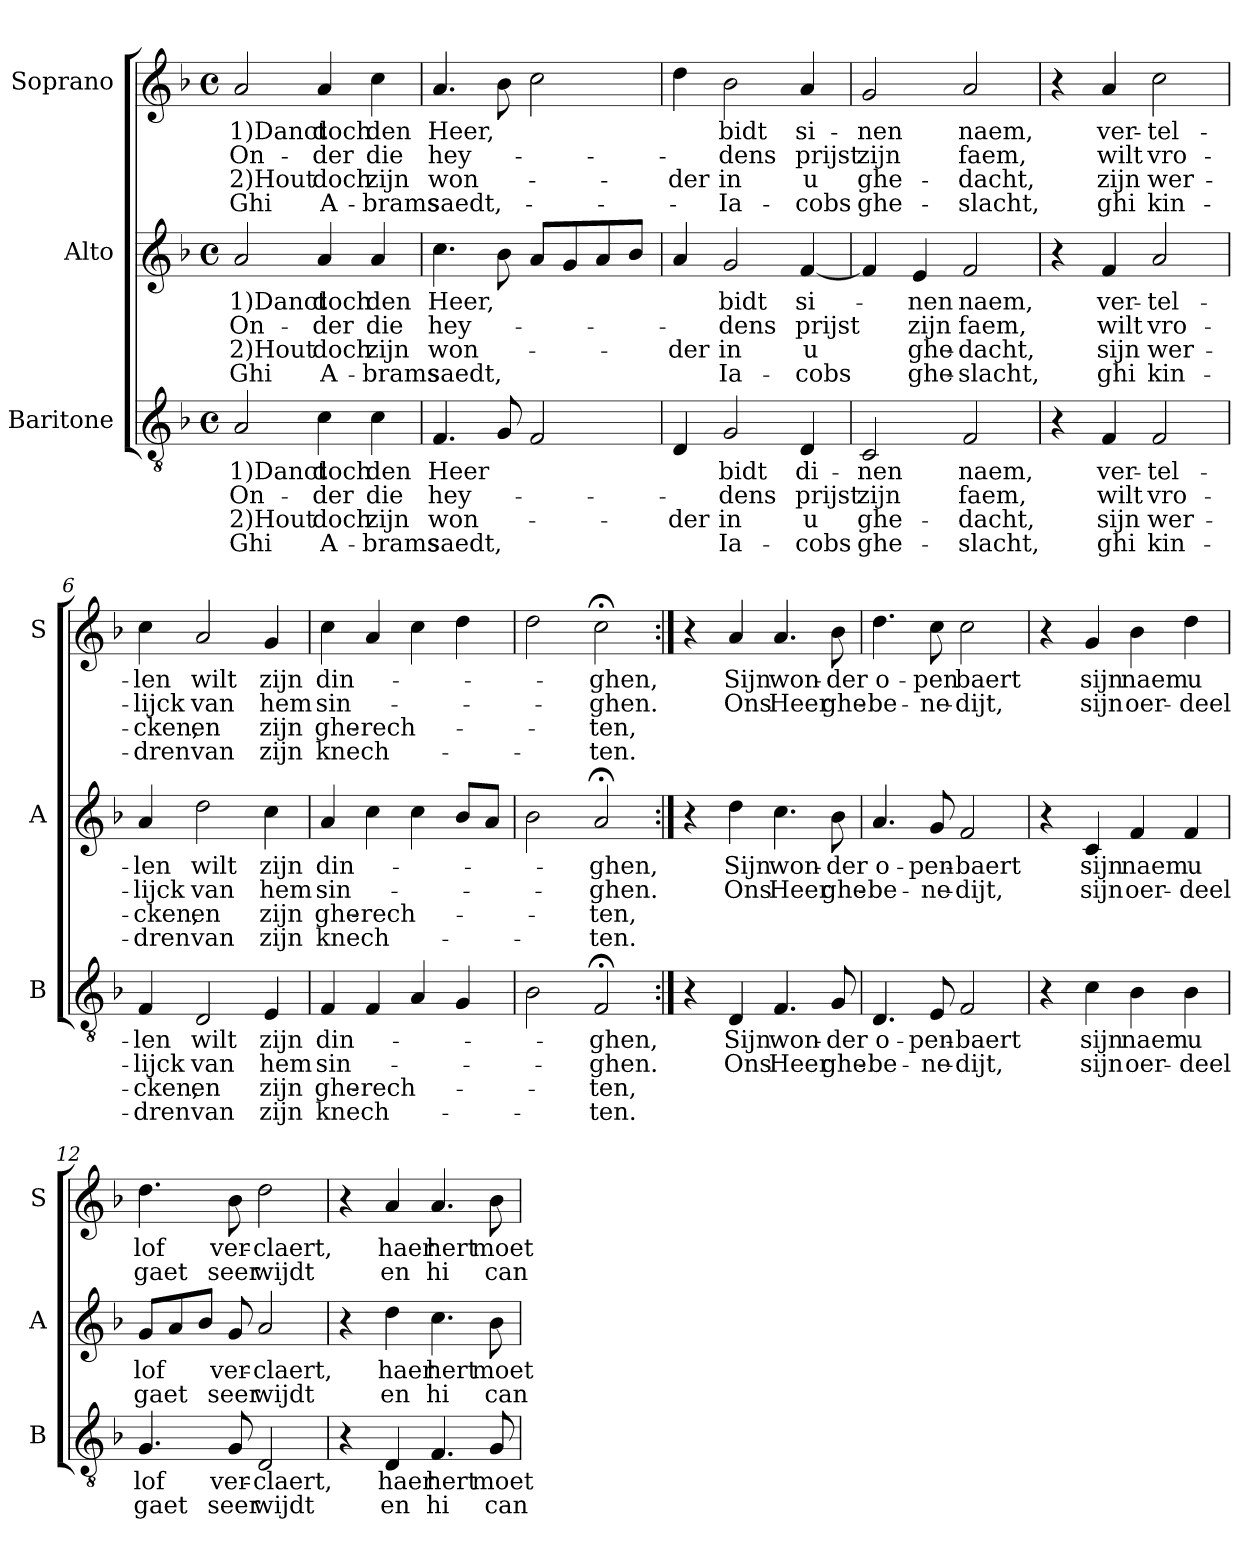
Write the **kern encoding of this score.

**kern	**text	**text	**text	**text	**kern	**text	**text	**text	**text	**kern	**text	**text	**text	**text
*part3	*part3	*part3	*part3	*part3	*part2	*part2	*part2	*part2	*part2	*part1	*part1	*part1	*part1	*part1
*staff3	*staff3	*staff3	*staff3	*staff3	*staff2	*staff2	*staff2	*staff2	*staff2	*staff1	*staff1	*staff1	*staff1	*staff1
*I"Baritone	*	*	*	*	*I"Alto	*	*	*	*	*I"Soprano	*	*	*	*
*I'B	*	*	*	*	*I'A	*	*	*	*	*I'S	*	*	*	*
*clefGv2	*	*	*	*	*clefG2	*	*	*	*	*clefG2	*	*	*	*
*k[b-]	*	*	*	*	*k[b-]	*	*	*	*	*k[b-]	*	*	*	*
*F:	*	*	*	*	*F:	*	*	*	*	*F:	*	*	*	*
*M4/4	*	*	*	*	*M4/4	*	*	*	*	*M4/4	*	*	*	*
*met(c)	*	*	*	*	*met(c)	*	*	*	*	*met(c)	*	*	*	*
=1	=1	=1	=1	=1	=1	=1	=1	=1	=1	=1	=1	=1	=1	=1
!	!LO:LY:b	!LO:LY:b	!LO:LY:b	!LO:LY:b	!	!LO:LY:b	!LO:LY:b	!LO:LY:b	!LO:LY:b	!	!LO:LY:b	!LO:LY:b	!LO:LY:b	!LO:LY:b
2A/	1)Danct	On-	2)Hout	Ghi	2a/	1)Danct	On-	2)Hout	Ghi	2a/	1)Danct	On-	2)Hout	Ghi
!	!LO:LY:b	!LO:LY:b	!LO:LY:b	!LO:LY:b	!	!LO:LY:b	!LO:LY:b	!LO:LY:b	!LO:LY:b	!	!LO:LY:b	!LO:LY:b	!LO:LY:b	!LO:LY:b
4c\	doch	-der	doch	A-	4a/	doch	-der	doch	A-	4a/	doch	-der	doch	A-
!	!LO:LY:b	!LO:LY:b	!LO:LY:b	!LO:LY:b	!	!LO:LY:b	!LO:LY:b	!LO:LY:b	!LO:LY:b	!	!LO:LY:b	!LO:LY:b	!LO:LY:b	!LO:LY:b
4c\	den	die	zijn	-brams	4a/	den	die	zijn	-brams	4cc\	den	die	zijn	-brams
=2	=2	=2	=2	=2	=2	=2	=2	=2	=2	=2	=2	=2	=2	=2
!	!LO:LY:b	!LO:LY:b	!LO:LY:b	!LO:LY:b	!	!LO:LY:b	!LO:LY:b	!LO:LY:b	!LO:LY:b	!	!LO:LY:b	!LO:LY:b	!LO:LY:b	!LO:LY:b
4.F/	Heer	hey-	won-	saedt,	4.cc\	Heer,	hey-	won-	saedt,	4.a/	Heer,	hey-	won-	saedt,-
8G/	.	.	.	.	8b-\	.	.	.	.	8b-\	.	.	.	.
2F/	.	.	.	.	8a/L	.	.	.	.	2cc\	.	.	.	.
.	.	.	.	.	8g/	.	.	.	.	.	.	.	.	.
.	.	.	.	.	8a/	.	.	.	.	.	.	.	.	.
.	.	.	.	.	8b-/J	.	.	.	.	.	.	.	.	.
=3	=3	=3	=3	=3	=3	=3	=3	=3	=3	=3	=3	=3	=3	=3
!	!	!	!LO:LY:b	!	!	!	!	!LO:LY:b	!	!	!	!	!LO:LY:b	!
4D/	.	.	-der	.	4a/	.	.	-der	.	4dd\	.	.	-der	.
!	!LO:LY:b	!LO:LY:b	!LO:LY:b	!LO:LY:b	!	!LO:LY:b	!LO:LY:b	!LO:LY:b	!LO:LY:b	!	!LO:LY:b	!LO:LY:b	!LO:LY:b	!LO:LY:b
2G/	bidt	-dens	in	Ia-	2g/	bidt	-dens	in	Ia-	2b-\	bidt	-dens	in	-Ia-
!	!LO:LY:b	!LO:LY:b	!LO:LY:b	!LO:LY:b	!	!LO:LY:b	!LO:LY:b	!LO:LY:b	!LO:LY:b	!	!LO:LY:b	!LO:LY:b	!LO:LY:b	!LO:LY:b
4D/	di-	prijst	u	-cobs	[4f/	si-	prijst	u	-cobs	4a/	si-	prijst	u	-cobs
=4	=4	=4	=4	=4	=4	=4	=4	=4	=4	=4	=4	=4	=4	=4
!	!LO:LY:b	!LO:LY:b	!LO:LY:b	!LO:LY:b	!	!	!	!	!	!	!LO:LY:b	!LO:LY:b	!LO:LY:b	!LO:LY:b
2C/	-nen	zijn	ghe-	ghe-	4f/]	.	.	.	.	2g/	-nen	zijn	ghe-	ghe-
!	!	!	!	!	!	!LO:LY:b	!LO:LY:b	!LO:LY:b	!LO:LY:b	!	!	!	!	!
.	.	.	.	.	4e/	-nen	zijn	ghe-	ghe-	.	.	.	.	.
!	!LO:LY:b	!LO:LY:b	!LO:LY:b	!LO:LY:b	!	!LO:LY:b	!LO:LY:b	!LO:LY:b	!LO:LY:b	!	!LO:LY:b	!LO:LY:b	!LO:LY:b	!LO:LY:b
2F/	naem,	faem,	-dacht,	-slacht,	2f/	naem,	faem,	-dacht,	-slacht,	2a/	naem,	faem,	-dacht,	-slacht,
=5	=5	=5	=5	=5	=5	=5	=5	=5	=5	=5	=5	=5	=5	=5
4r	.	.	.	.	4r	.	.	.	.	4r	.	.	.	.
!	!LO:LY:b	!LO:LY:b	!LO:LY:b	!LO:LY:b	!	!LO:LY:b	!LO:LY:b	!LO:LY:b	!LO:LY:b	!	!LO:LY:b	!LO:LY:b	!LO:LY:b	!LO:LY:b
4F/	ver-	wilt	sijn	ghi	4f/	ver-	wilt	sijn	ghi	4a/	ver-	wilt	zijn	ghi
!	!LO:LY:b	!LO:LY:b	!LO:LY:b	!LO:LY:b	!	!LO:LY:b	!LO:LY:b	!LO:LY:b	!LO:LY:b	!	!LO:LY:b	!LO:LY:b	!LO:LY:b	!LO:LY:b
2F/	-tel-	vro-	wer-	kin-	2a/	-tel-	vro-	wer-	kin-	2cc\	-tel-	vro-	wer-	kin-
!!LO:LB:g=z
=6	=6	=6	=6	=6	=6	=6	=6	=6	=6	=6	=6	=6	=6	=6
!	!LO:LY:b	!LO:LY:b	!LO:LY:b	!LO:LY:b	!	!LO:LY:b	!LO:LY:b	!LO:LY:b	!LO:LY:b	!	!LO:LY:b	!LO:LY:b	!LO:LY:b	!LO:LY:b
4F/	-len	-lijck	-cken,	-dren	4a/	-len	-lijck	-cken,	-dren	4cc\	-len	-lijck	-cken,	-dren
!	!LO:LY:b	!LO:LY:b	!LO:LY:b	!LO:LY:b	!	!LO:LY:b	!LO:LY:b	!LO:LY:b	!LO:LY:b	!	!LO:LY:b	!LO:LY:b	!LO:LY:b	!LO:LY:b
2D/	wilt	van	en	van	2dd\	wilt	van	en	van	2a/	wilt	van	en	van
!	!LO:LY:b	!LO:LY:b	!LO:LY:b	!LO:LY:b	!	!LO:LY:b	!LO:LY:b	!LO:LY:b	!LO:LY:b	!	!LO:LY:b	!LO:LY:b	!LO:LY:b	!LO:LY:b
4E/	zijn	hem	zijn	zijn	4cc\	zijn	hem	zijn	zijn	4g/	zijn	hem	zijn	zijn
=7	=7	=7	=7	=7	=7	=7	=7	=7	=7	=7	=7	=7	=7	=7
!	!LO:LY:b	!LO:LY:b	!LO:LY:b	!LO:LY:b	!	!LO:LY:b	!LO:LY:b	!LO:LY:b	!LO:LY:b	!	!LO:LY:b	!LO:LY:b	!LO:LY:b	!LO:LY:b
4F/	din-	sin-	ghe-	knech-	4a/	din-	sin-	ghe-	knech-	4cc\	din-	sin-	ghe-	knech-
!	!	!	!LO:LY:b	!	!	!	!	!LO:LY:b	!	!	!	!	!LO:LY:b	!
4F/	.	.	-rech-	.	4cc\	.	.	-rech-	.	4a/	.	.	-rech-	.
4A/	.	.	.	.	4cc\	.	.	.	.	4cc\	.	.	.	.
4G/	.	.	.	.	8b-/L	.	.	.	.	4dd\	.	.	.	.
.	.	.	.	.	8a/J	.	.	.	.	.	.	.	.	.
=8	=8	=8	=8	=8	=8	=8	=8	=8	=8	=8	=8	=8	=8	=8
2B-\	.	.	.	.	2b-\	.	.	.	.	2dd\	.	.	.	.
!	!LO:LY:b	!LO:LY:b	!LO:LY:b	!LO:LY:b	!	!LO:LY:b	!LO:LY:b	!LO:LY:b	!LO:LY:b	!	!LO:LY:b	!LO:LY:b	!LO:LY:b	!LO:LY:b
2F;</	-ghen,	-ghen.	-ten,	-ten.	2a;</	-ghen,	-ghen.	-ten,	-ten.	2cc;<\	-ghen,	-ghen.	-ten,	-ten.
=9:|!	=9:|!	=9:|!	=9:|!	=9:|!	=9:|!	=9:|!	=9:|!	=9:|!	=9:|!	=9:|!	=9:|!	=9:|!	=9:|!	=9:|!
4r	.	.	.	.	4r	.	.	.	.	4r	.	.	.	.
!	!LO:LY:b	!LO:LY:b	!	!	!	!LO:LY:b	!LO:LY:b	!	!	!	!LO:LY:b	!LO:LY:b	!	!
4D/	Sijn	Ons	.	.	4dd\	Sijn	Ons	.	.	4a/	Sijn	Ons	.	.
!	!LO:LY:b	!LO:LY:b	!	!	!	!LO:LY:b	!LO:LY:b	!	!	!	!LO:LY:b	!LO:LY:b	!	!
4.F/	won-	Heer	.	.	4.cc\	won-	Heer	.	.	4.a/	won-	Heer	.	.
!	!LO:LY:b	!LO:LY:b	!	!	!	!LO:LY:b	!LO:LY:b	!	!	!	!LO:LY:b	!LO:LY:b	!	!
8G/	-der	ghe-	.	.	8b-\	-der	ghe-	.	.	8b-\	-der	ghe-	.	.
=10	=10	=10	=10	=10	=10	=10	=10	=10	=10	=10	=10	=10	=10	=10
!	!LO:LY:b	!LO:LY:b	!	!	!	!LO:LY:b	!LO:LY:b	!	!	!	!LO:LY:b	!LO:LY:b	!	!
4.D/	o-	-be-	.	.	4.a/	o-	-be-	.	.	4.dd\	o-	-be-	.	.
!	!LO:LY:b	!LO:LY:b	!	!	!	!LO:LY:b	!LO:LY:b	!	!	!	!LO:LY:b	!LO:LY:b	!	!
8E/	-pen-	-ne-	.	.	8g/	-pen-	-ne-	.	.	8cc\	-pen	-ne-	.	.
!	!LO:LY:b	!LO:LY:b	!	!	!	!LO:LY:b	!LO:LY:b	!	!	!	!LO:LY:b	!LO:LY:b	!	!
2F/	-baert	-dijt,	.	.	2f/	-baert	-dijt,	.	.	2cc\	baert	-dijt,	.	.
!!LO:PB:g=z
=11	=11	=11	=11	=11	=11	=11	=11	=11	=11	=11	=11	=11	=11	=11
4r	.	.	.	.	4r	.	.	.	.	4r	.	.	.	.
!	!LO:LY:b	!LO:LY:b	!	!	!	!LO:LY:b	!LO:LY:b	!	!	!	!LO:LY:b	!LO:LY:b	!	!
4c\	sijn	sijn	.	.	4c/	sijn	sijn	.	.	4g/	sijn	sijn	.	.
!	!LO:LY:b	!LO:LY:b	!	!	!	!LO:LY:b	!LO:LY:b	!	!	!	!LO:LY:b	!LO:LY:b	!	!
4B-\	naem	oer-	.	.	4f/	naem	oer-	.	.	4b-\	naem	oer-	.	.
!	!LO:LY:b	!LO:LY:b	!	!	!	!LO:LY:b	!LO:LY:b	!	!	!	!LO:LY:b	!LO:LY:b	!	!
4B-\	u	-deel	.	.	4f/	u	-deel	.	.	4dd\	u	-deel	.	.
=12	=12	=12	=12	=12	=12	=12	=12	=12	=12	=12	=12	=12	=12	=12
!	!LO:LY:b	!LO:LY:b	!	!	!	!LO:LY:b	!LO:LY:b	!	!	!	!LO:LY:b	!LO:LY:b	!	!
4.G/	lof	gaet	.	.	8g/L	lof	gaet	.	.	4.dd\	lof	gaet	.	.
.	.	.	.	.	8a/	.	.	.	.	.	.	.	.	.
.	.	.	.	.	8b-/J	.	.	.	.	.	.	.	.	.
!	!LO:LY:b	!LO:LY:b	!	!	!	!LO:LY:b	!LO:LY:b	!	!	!	!LO:LY:b	!LO:LY:b	!	!
8G/	ver-	seer	.	.	8g/	ver-	seer	.	.	8b-\	ver-	seer	.	.
!	!LO:LY:b	!LO:LY:b	!	!	!	!LO:LY:b	!LO:LY:b	!	!	!	!LO:LY:b	!LO:LY:b	!	!
2D/	-claert,	wijdt	.	.	2a/	-claert,	wijdt	.	.	2dd\	-claert,	wijdt	.	.
=13	=13	=13	=13	=13	=13	=13	=13	=13	=13	=13	=13	=13	=13	=13
4r	.	.	.	.	4r	.	.	.	.	4r	.	.	.	.
!	!LO:LY:b	!LO:LY:b	!	!	!	!LO:LY:b	!LO:LY:b	!	!	!	!LO:LY:b	!LO:LY:b	!	!
4D/	haer	en	.	.	4dd\	haer	en	.	.	4a/	haer	en	.	.
!	!LO:LY:b	!LO:LY:b	!	!	!	!LO:LY:b	!LO:LY:b	!	!	!	!LO:LY:b	!LO:LY:b	!	!
4.F/	hert	hi	.	.	4.cc\	hert	hi	.	.	4.a/	hert	hi	.	.
!	!LO:LY:b	!LO:LY:b	!	!	!	!LO:LY:b	!LO:LY:b	!	!	!	!LO:LY:b	!LO:LY:b	!	!
8G/	moet	can	.	.	8b-\	moet	can	.	.	8b-\	moet	can	.	.
=	=	=	=	=	=	=	=	=	=	=	=	=	=	=
*-	*-	*-	*-	*-	*-	*-	*-	*-	*-	*-	*-	*-	*-	*-
